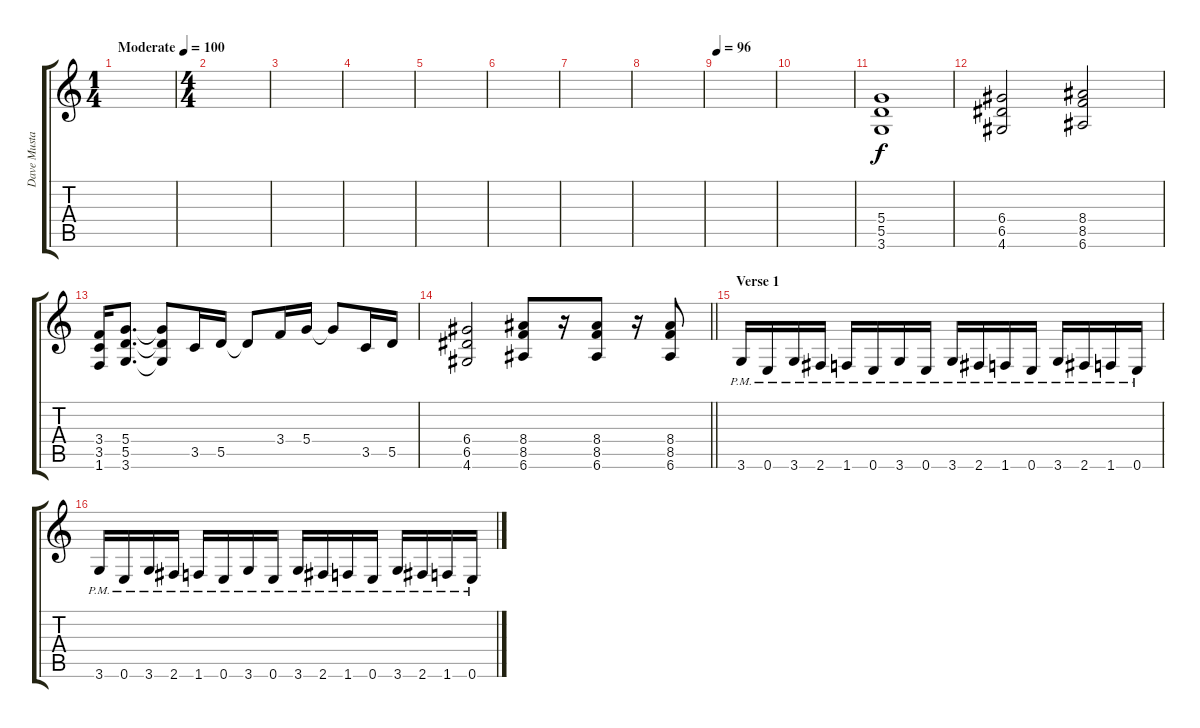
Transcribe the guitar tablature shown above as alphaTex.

\track ("Dave Mustaine" "Dave Musta") {instrument distortionguitar}
\staff {score tabs}
\tuning (E4 B3 G3 D3 A2 E2) {hide}
\ts (1 4)
\tempo (100 "Moderate")
\clef g2
\ks c
|
\ts (4 4)
|
|
|
|
|
|
|
\tempo 96
|
|
(5.4 5.5 3.6).1 |
(6.4 6.5 4.6).2 (8.4 8.5 6.6).2 |
(3.4 3.5 1.6).16 (5.4 5.5 3.6).8{d} (5.4{t} 5.5{t} 3.6{t}).8 3.5.16 5.5.16 5.5{t}.8 3.4.16 5.4.16 5.4{t}.8 3.5.16 5.5.16 |
\barLineRight lightlight
(6.4 6.5 4.6).2 (8.4 8.5 6.6).8 r.16 (8.4 8.5 6.6).8 r.16 (8.4 8.5 6.6).8 |
\section ("" "Verse 1")
3.6{pm}.16 0.6{pm}.16 3.6{pm}.16 2.6{pm}.16 1.6{pm}.16 0.6{pm}.16 3.6{pm}.16 0.6{pm}.16 3.6{pm}.16 2.6{pm}.16 1.6{pm}.16 0.6{pm}.16 3.6{pm}.16 2.6{pm}.16 1.6{pm}.16 0.6{pm}.16 |
3.6{pm}.16 0.6{pm}.16 3.6{pm}.16 2.6{pm}.16 1.6{pm}.16 0.6{pm}.16 3.6{pm}.16 0.6{pm}.16 3.6{pm}.16 2.6{pm}.16 1.6{pm}.16 0.6{pm}.16 3.6{pm}.16 2.6{pm}.16 1.6{pm}.16 0.6{pm}.16
